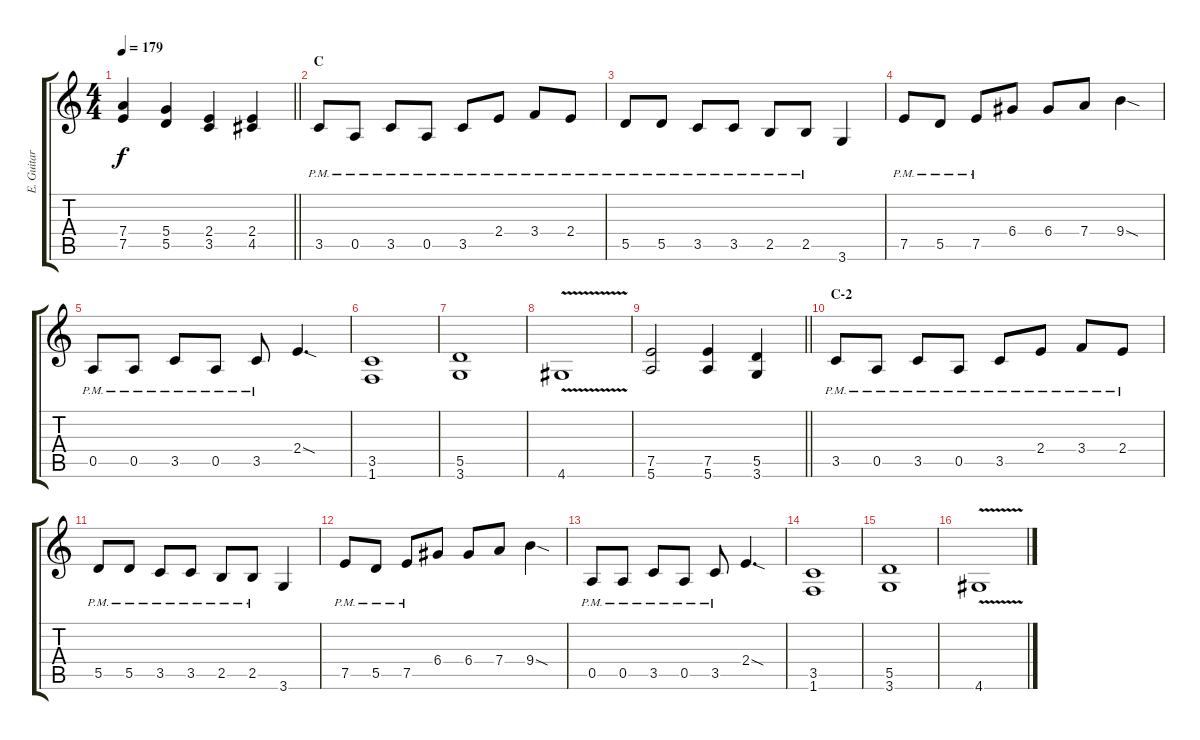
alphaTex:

\track ("E. Guitar I" "E. Guitar ") {instrument overdrivenguitar}
\staff {score tabs}
\tuning (E4 B3 G3 D3 A2 E2) {hide}
\ts (4 4)
\tempo 179
\clef g2
\barLineRight lightlight
\ks c
(7.4 7.5).4{dy f} (5.4 5.5).4 (2.4 3.5).4 (2.4 4.5).4 |
\section ("" "C")
3.5{pm}.8 0.5{pm}.8 3.5{pm}.8 0.5{pm}.8 3.5{pm}.8 2.4{pm}.8 3.4{pm}.8 2.4{pm}.8 |
5.5{pm}.8 5.5{pm}.8 3.5{pm}.8 3.5{pm}.8 2.5{pm}.8 2.5{pm}.8 3.6.4 |
7.5{pm}.8 5.5{pm}.8 7.5{pm}.8 6.4.8 6.4.8 7.4.8 9.4{sod}.4 |
0.5{pm}.8 0.5{pm}.8 3.5{pm}.8 0.5{pm}.8 3.5{pm}.8 2.4{sod}.4{d} |
(3.5 1.6).1 |
(5.5 3.6).1 |
4.6{v}.1 |
\barLineRight lightlight
(7.5 5.6).2 (7.5 5.6).4 (5.5 3.6).4 |
\section ("" "C-2")
3.5{pm}.8 0.5{pm}.8 3.5{pm}.8 0.5{pm}.8 3.5{pm}.8 2.4{pm}.8 3.4{pm}.8 2.4{pm}.8 |
5.5{pm}.8 5.5{pm}.8 3.5{pm}.8 3.5{pm}.8 2.5{pm}.8 2.5{pm}.8 3.6.4 |
7.5{pm}.8 5.5{pm}.8 7.5{pm}.8 6.4.8 6.4.8 7.4.8 9.4{sod}.4 |
0.5{pm}.8 0.5{pm}.8 3.5{pm}.8 0.5{pm}.8 3.5{pm}.8 2.4{sod}.4{d} |
(3.5 1.6).1 |
(5.5 3.6).1 |
4.6{v}.1
